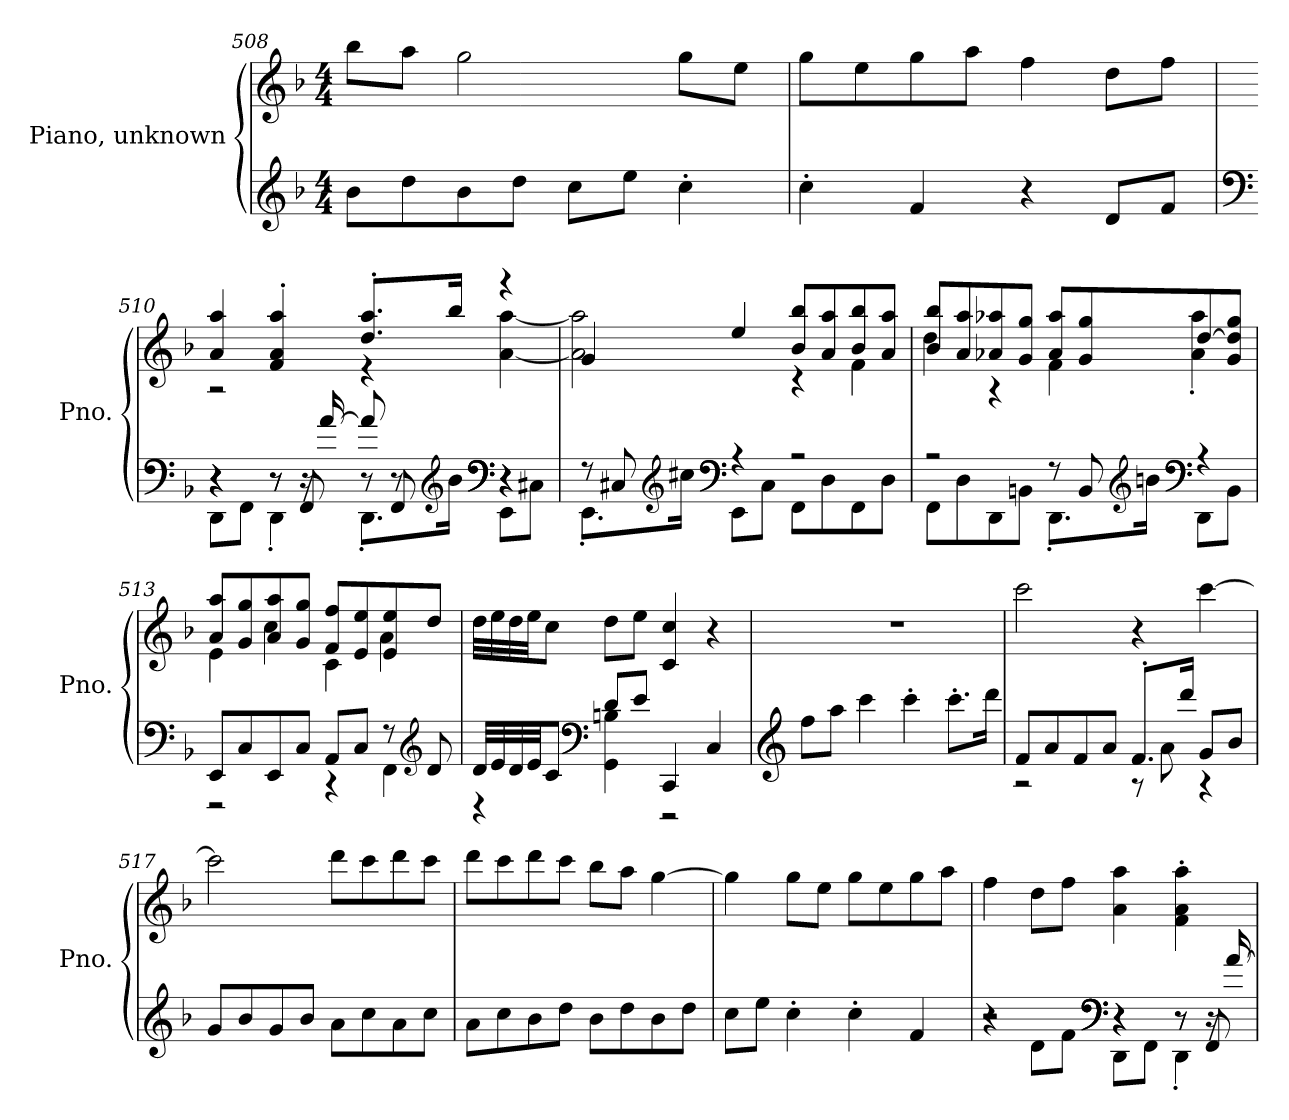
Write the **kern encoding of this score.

**kern	**kern
*part1	*part1
*staff2	*staff1
*I"Piano, unknown	*
*I'Pno.	*
!!LO:LB:g=z
*clefG2	*clefG2
*k[b-]	*k[b-]
*M4/4	*M4/4
=508	=508
8b-\L	8bb-\L
8dd\	8aa\J
8b-\	2gg\
8dd\J	.
8cc\L	.
8ee\J	.
4cc'\	8gg\L
.	8ee\J
=509	=509
4cc'\	8gg\L
.	8ee\
4f/	8gg\
.	8aa\J
4r	4ff\
8d/L	8dd\L
8f/J	8ff\J
=510	=510
*clefF4	*
*^	*^
*	*^	*	*
4r	8DD\L	4r	4a/ 4aa/	2r
.	8FF\J	.	.	.
8r	4DD'\	8r	4f/' 4a/' 4aa/'	.
16r	.	8FF/	.	.
[16a/	.	.	.	.
8a/]	8.DD'\L	8r	8.dd/' 8.aa/'L	4r
8r	.	8FF/	.	.
*clefG2	*	*	*	*
.	16b-\Jk	.	16bb-/Jk	.
*clefF4	*	*	*	*
4r	8EE\L	4r	4r	[4a\ [4aa\
.	8C#X\J	.	.	.
*	*v	*v	*	*
!!LO:PB:g=z	!!
=511	=511	=511	=511
8r	8.EE'\L	4g/	2a\] 2aa\]
8C#X/	.	.	.
*clefG2	*	*	*
.	16cc#X\Jk	.	.
*clefF4	*	*	*
4r	8EE\L	4ee/	.
.	8C#\J	.	.
2r	8FF\L	8b-/ 8bb-/L	4r
.	8D\	8a/ 8aa/	.
.	8FF\	8b-/ 8bb-/	4f\
.	8D\J	8a/ 8aa/J	.
=512	=512	=512	=512
2r	8FF\L	8b-/ 8bb-/L	4dd\
.	8D\	8a/ 8aa/	.
.	8DD\	8a-X/ 8aa-X/	4r
.	8BBn\J	8g/ 8gg/J	.
8r	8.DD'\L	8a-/ 8aa-/L	4f\
8BB/	.	8g/ 8gg/	.
*clefG2	*	*	*
.	16bn\Jk	.	.
*clefF4	*	*	*
4r	8DD\L	[8dd/	4a-\' 4aa-\'
.	8BB\J	8g/ 8dd/] 8gg/J	.
!!LO:LB:g=z	!!
=513	=513	=513	=513
8EE/L	2r	8a/ 8aa/L	4e\
8C/	.	8g/ 8gg/	.
8EE/	.	8a/ 8aa/	4cc\
8C/J	.	8g/ 8gg/J	.
8AA/L	4r	8f/ 8ff/L	4c\
8C/J	.	8e/ 8ee/	.
8r	4FF\	8e/ 8ee/	4a\
*clefG2	*	*	*
8d/	.	8dd/J	.
*	*	*v	*v
=514	=514	=514
32d/LLL	4r	32dd\LLL
32e/	.	32ee\
32d/	.	32dd\
32e/JJ	.	32ee\JJ
8c/J	.	8cc\J
*clefF4	*	*
8d/L	4GG\ 4Bn\	8dd\L
8e/J	.	8ee\J
4CC/	2r	4c/ 4cc/
4C/	.	4r
*v	*v	*
=515	=515
*clefG2	*
8ff\L	1r
8aa\J	.
4ccc\	.
4ccc'\	.
8.ccc'\L	.
16ddd\Jk	.
=516	=516
*^	*
8f/L	2r	2ccc\
8a/	.	.
8f/	.	.
8a/J	.	.
8.f'/L	8r	4r
.	8a\	.
16ddd/Jk	.	.
8g/L	4r	[4ccc\
8b-/J	.	.
*v	*v	*
!!LO:LB:g=z
=517	=517
8g/L	2ccc\]
8b-/	.
8g/	.
8b-/J	.
8a\L	8ddd\L
8cc\	8ccc\
8a\	8ddd\
8cc\J	8ccc\J
=518	=518
8a\L	8ddd\L
8cc\	8ccc\
8b-\	8ddd\
8dd\J	8ccc\J
8b-\L	8bb-\L
8dd\	8aa\J
8b-\	[4gg\
8dd\J	.
=519	=519
8cc\L	4gg\]
8ee\J	.
4cc'\	8gg\L
.	8ee\J
4cc'\	8gg\L
.	8ee\
4f/	8gg\
.	8aa\J
=520	=520
*^	*
*	*^	*
2r	4r	2r	4ff\
.	8d\L	.	8dd\L
.	8f\J	.	8ff\J
*clefF4	*	*	*
4r	8DD\L	4r	4a\ 4aa\
.	8FF\J	.	.
8r	4DD'\	8r	4f\' 4a\' 4aa\'
16r	.	8FF/	.
[16a/	.	.	.
*v	*v	*v	*
=	=
*-	*-
